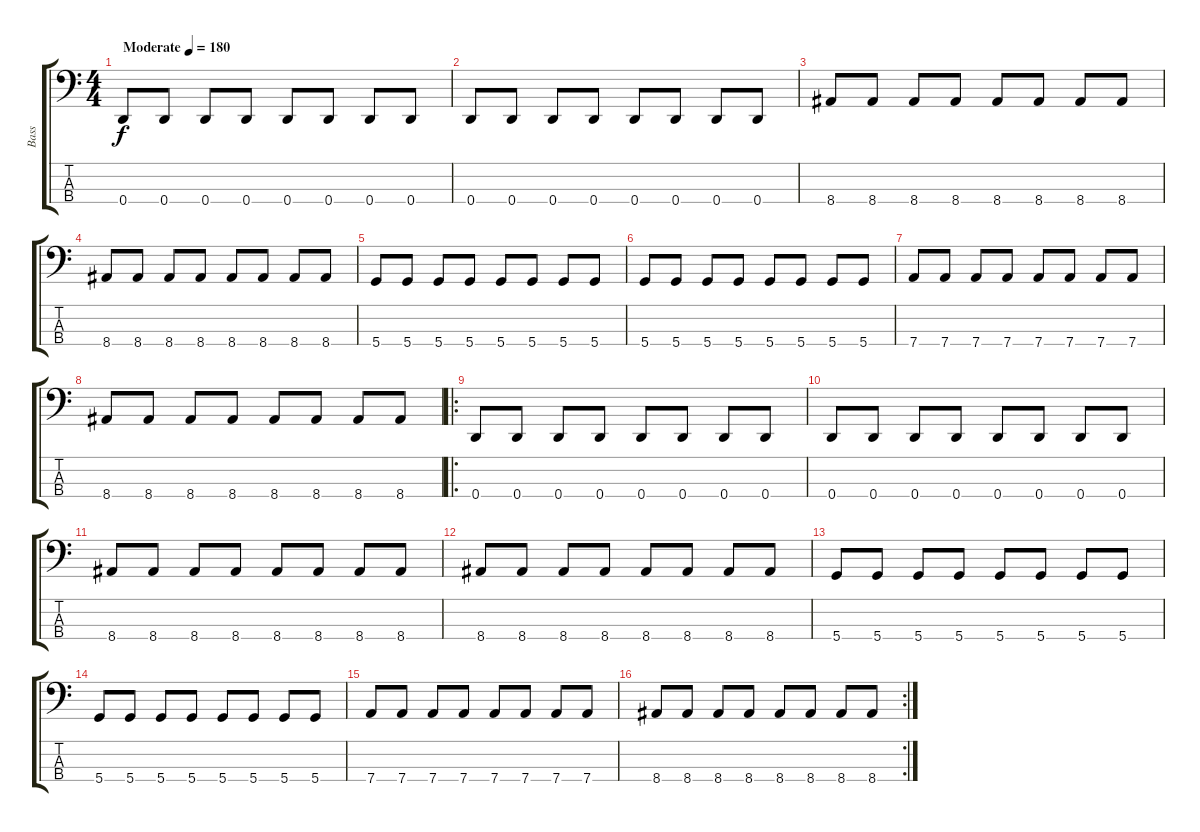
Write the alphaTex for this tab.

\track ("Bass" "Bass") {instrument electricbasspick}
\staff {score tabs}
\tuning (G2 D2 A1 D1) {hide}
\ts (4 4)
\tempo (180 "Moderate")
\clef f4
\ks c
0.4.8{dy f instrument electricbasspick} 0.4.8 0.4.8 0.4.8 0.4.8 0.4.8 0.4.8 0.4.8 |
0.4.8 0.4.8 0.4.8 0.4.8 0.4.8 0.4.8 0.4.8 0.4.8 |
8.4.8 8.4.8 8.4.8 8.4.8 8.4.8 8.4.8 8.4.8 8.4.8 |
8.4.8 8.4.8 8.4.8 8.4.8 8.4.8 8.4.8 8.4.8 8.4.8 |
5.4.8 5.4.8 5.4.8 5.4.8 5.4.8 5.4.8 5.4.8 5.4.8 |
5.4.8 5.4.8 5.4.8 5.4.8 5.4.8 5.4.8 5.4.8 5.4.8 |
7.4.8 7.4.8 7.4.8 7.4.8 7.4.8 7.4.8 7.4.8 7.4.8 |
8.4.8 8.4.8 8.4.8 8.4.8 8.4.8 8.4.8 8.4.8 8.4.8 |
\ro
0.4.8 0.4.8 0.4.8 0.4.8 0.4.8 0.4.8 0.4.8 0.4.8 |
0.4.8 0.4.8 0.4.8 0.4.8 0.4.8 0.4.8 0.4.8 0.4.8 |
8.4.8 8.4.8 8.4.8 8.4.8 8.4.8 8.4.8 8.4.8 8.4.8 |
8.4.8 8.4.8 8.4.8 8.4.8 8.4.8 8.4.8 8.4.8 8.4.8 |
5.4.8 5.4.8 5.4.8 5.4.8 5.4.8 5.4.8 5.4.8 5.4.8 |
5.4.8 5.4.8 5.4.8 5.4.8 5.4.8 5.4.8 5.4.8 5.4.8 |
7.4.8 7.4.8 7.4.8 7.4.8 7.4.8 7.4.8 7.4.8 7.4.8 |
\rc 2
8.4.8 8.4.8 8.4.8 8.4.8 8.4.8 8.4.8 8.4.8 8.4.8
